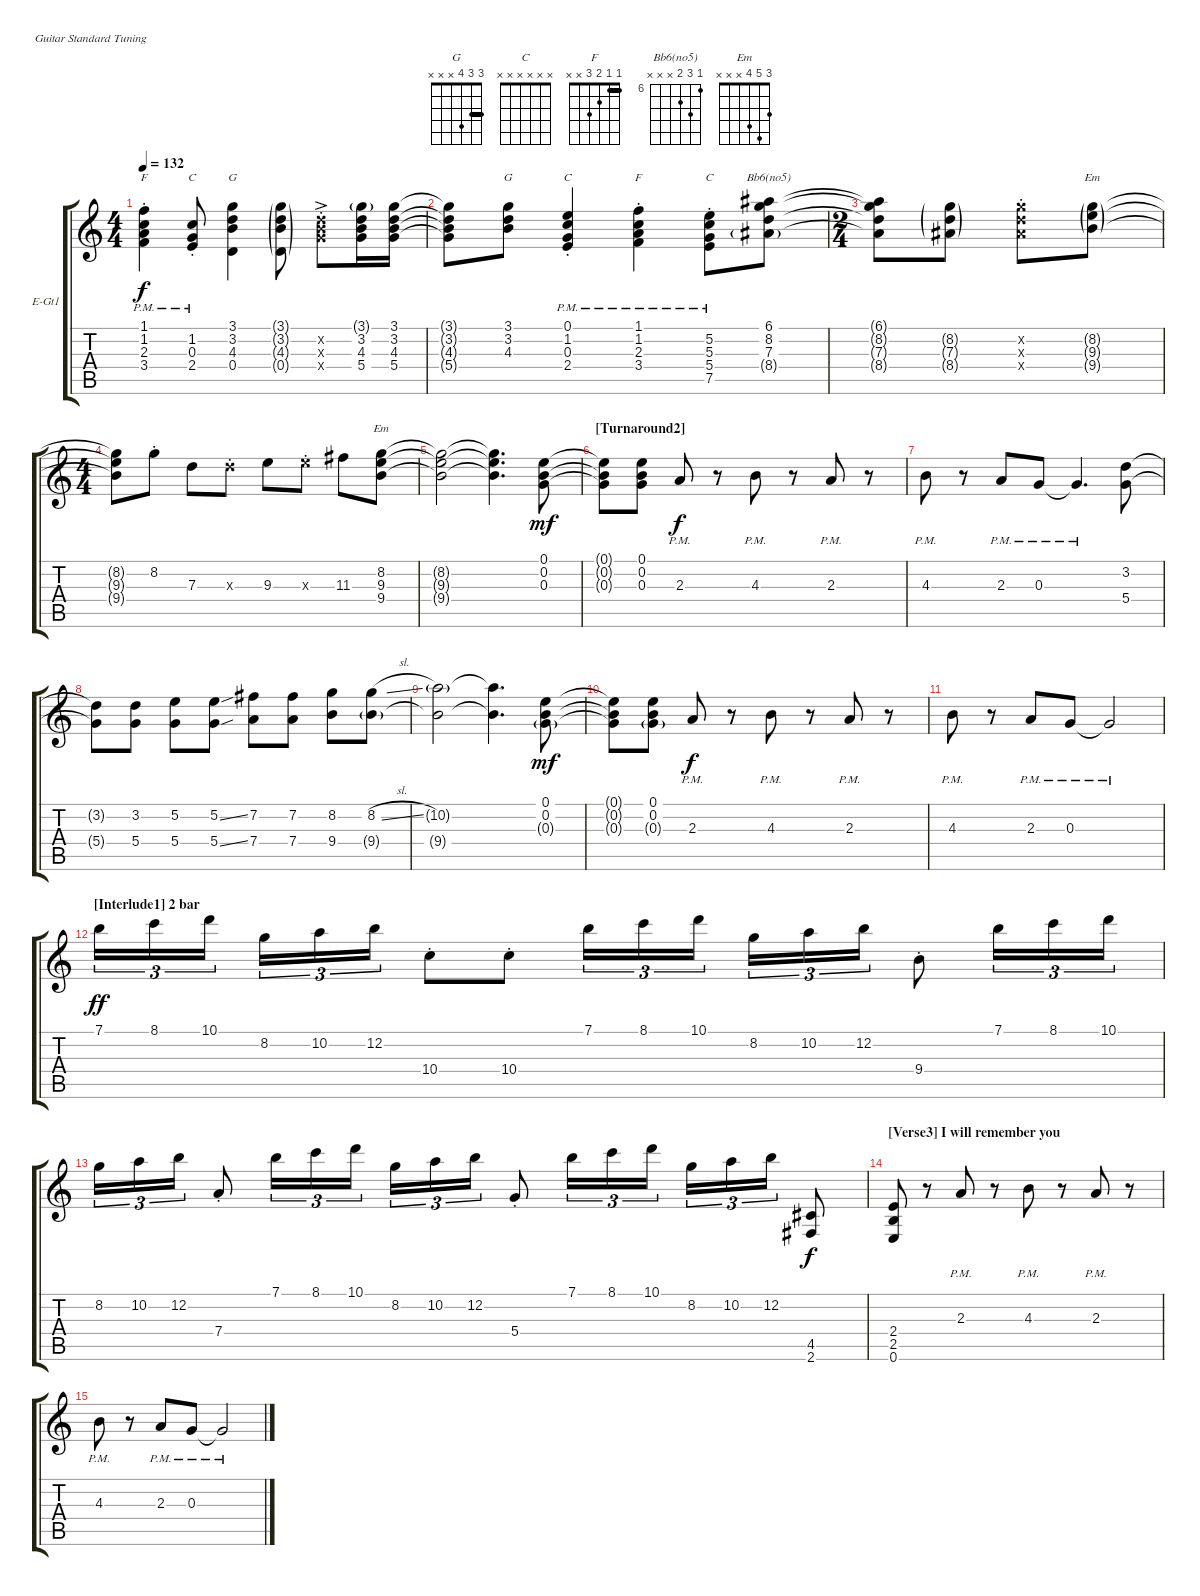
\bracketExtendMode groupsimilarinstruments
\firstSystemTrackNameOrientation horizontal
\otherSystemsTrackNameOrientation horizontal
\track ("Electric Guitar 1" "E-Gt1") {instrument overdrivenguitar}
\staff {score tabs}
\tuning (E4 B3 G3 D3 A2 E2)
\chord ("G" x x x x x x)
\chord ("C" 0 1 0 2 x x)
\chord ("C" x x x x x x)
\chord ("G" 3 3 4 x x x) {barre 3}
\chord ("F" 1 1 2 3 x x) {barre 1}
\chord ("Bb6(no5)" 6 8 7 x x x) {firstfret 6}
\chord ("Em" x x x x x x)
\chord ("Em" 3 5 4 x x x)
\ts (4 4)
\tempo 132
\clef g2
\ks aminor
(1.1{st} 1.2{st} 2.3{st} 3.4{pm st}).4{ch "F" dy f} (0.3{pm st} 2.4{pm st} 1.2{pm}).8{ch "C"} (3.2 4.3 3.1 0.4).4{ch "G"} (3.2{g} 4.3{g} 3.1{g} 0.4{g}).8 (3.2{ac st x} 4.3{ac st x} 5.4{st x}).8 (3.1{g} 3.2 4.3 5.4).16 (3.1 3.2 4.3 5.4).16 |
(3.1{t} 3.2{t} 4.3{t} 5.4{t}).8 (3.1 3.2 4.3).8{ch "G"} (0.1{st} 1.2{st} 0.3{pm st} 2.4{pm st}).4{ch "C"} (1.1{st} 1.2{st} 2.3{st} 3.4{pm st}).4{ch "F"} (5.2{st} 5.3{st} 5.4{pm st} 7.5{pm st}).8{ch "C"} (6.1 8.2 7.3 8.4{g}).8{ch "Bb6(no5)"} |
\ts (2 4)
(6.1{t} 8.2{t} 7.3{t} 8.4{t}).8 (8.2{g} 7.3{g} 8.4{g}).8 (8.2{st x} 7.3{st x} 8.4{st x}).8 (9.3{g} 9.4{g} 8.2{g}).8{ch "Em"} |
\ts (4 4)
(9.3{t} 9.4{t} 8.2{t}).8 8.2{st}.8 7.3.8 7.3{st x}.8 9.3.8 9.3{st x}.8 11.3.8 (8.2 9.3 9.4).8{ch "Em"} |
(8.2{t} 9.3{t} 9.4{t}).2 (8.2{t} 9.3{t} 9.4{t}).4{d} (0.3 0.1 0.2).8{dy mf} |
\section ("" "[Turnaround2]")
(0.3{t} 0.1{t} 0.2{t}).8 (0.3 0.2 0.1).8 2.3{pm}.8{dy f} r.8 4.3{pm}.8 r.8 2.3{pm}.8 r.8 |
4.3{pm}.8 r.8 2.3{pm}.8 0.3{pm}.8 0.3{pm t}.4{d} (5.4 3.2).8 |
(5.4{t} 3.2{t}).8 (5.4 3.2).8 (5.2 5.4).8 (5.2{ss} 5.4{ss}).8 (7.2 7.4).8 (7.2 7.4).8 (8.2 9.4).8 (8.2{sl} 9.4{g}).8 |
(10.2{g} 9.4{t}).2 (10.2{t} 9.4{t}).4{d} (0.3{g} 0.1 0.2).8{dy mf} |
(0.3{t} 0.1{t} 0.2{t}).8 (0.3{g} 0.2 0.1).8 2.3{pm}.8{dy f} r.8 4.3{pm}.8 r.8 2.3{pm}.8 r.8 |
4.3{pm}.8 r.8 2.3{pm}.8 0.3{pm}.8 0.3{pm t}.2 |
\section ("" "[Interlude1] 2 bar")
7.1.16{tu (3 2) dy ff} 8.1.16{tu (3 2)} 10.1.16{tu (3 2)} 8.2.16{tu (3 2)} 10.2.16{tu (3 2)} 12.2.16{tu (3 2)} 10.4{st}.8 10.4{st}.8 7.1.16{tu (3 2)} 8.1.16{tu (3 2)} 10.1.16{tu (3 2)} 8.2.16{tu (3 2)} 10.2.16{tu (3 2)} 12.2.16{tu (3 2)} 9.4{st}.8 7.1.16{tu (3 2)} 8.1.16{tu (3 2)} 10.1.16{tu (3 2)} |
8.2.16{tu (3 2)} 10.2.16{tu (3 2)} 12.2.16{tu (3 2)} 7.4{st}.8 7.1.16{tu (3 2)} 8.1.16{tu (3 2)} 10.1.16{tu (3 2)} 8.2.16{tu (3 2)} 10.2.16{tu (3 2)} 12.2.16{tu (3 2)} 5.4{st}.8 7.1.16{tu (3 2)} 8.1.16{tu (3 2)} 10.1.16{tu (3 2)} 8.2.16{tu (3 2)} 10.2.16{tu (3 2)} 12.2.16{tu (3 2)} (4.5 2.6).8{dy f} |
\section ("" "[Verse3] I will remember you")
(2.4 2.5 0.6).8 r.8 2.3{pm}.8 r.8 4.3{pm}.8 r.8 2.3{pm}.8 r.8 |
4.3{pm}.8 r.8 2.3{pm}.8 0.3{pm}.8 0.3{pm t}.2
